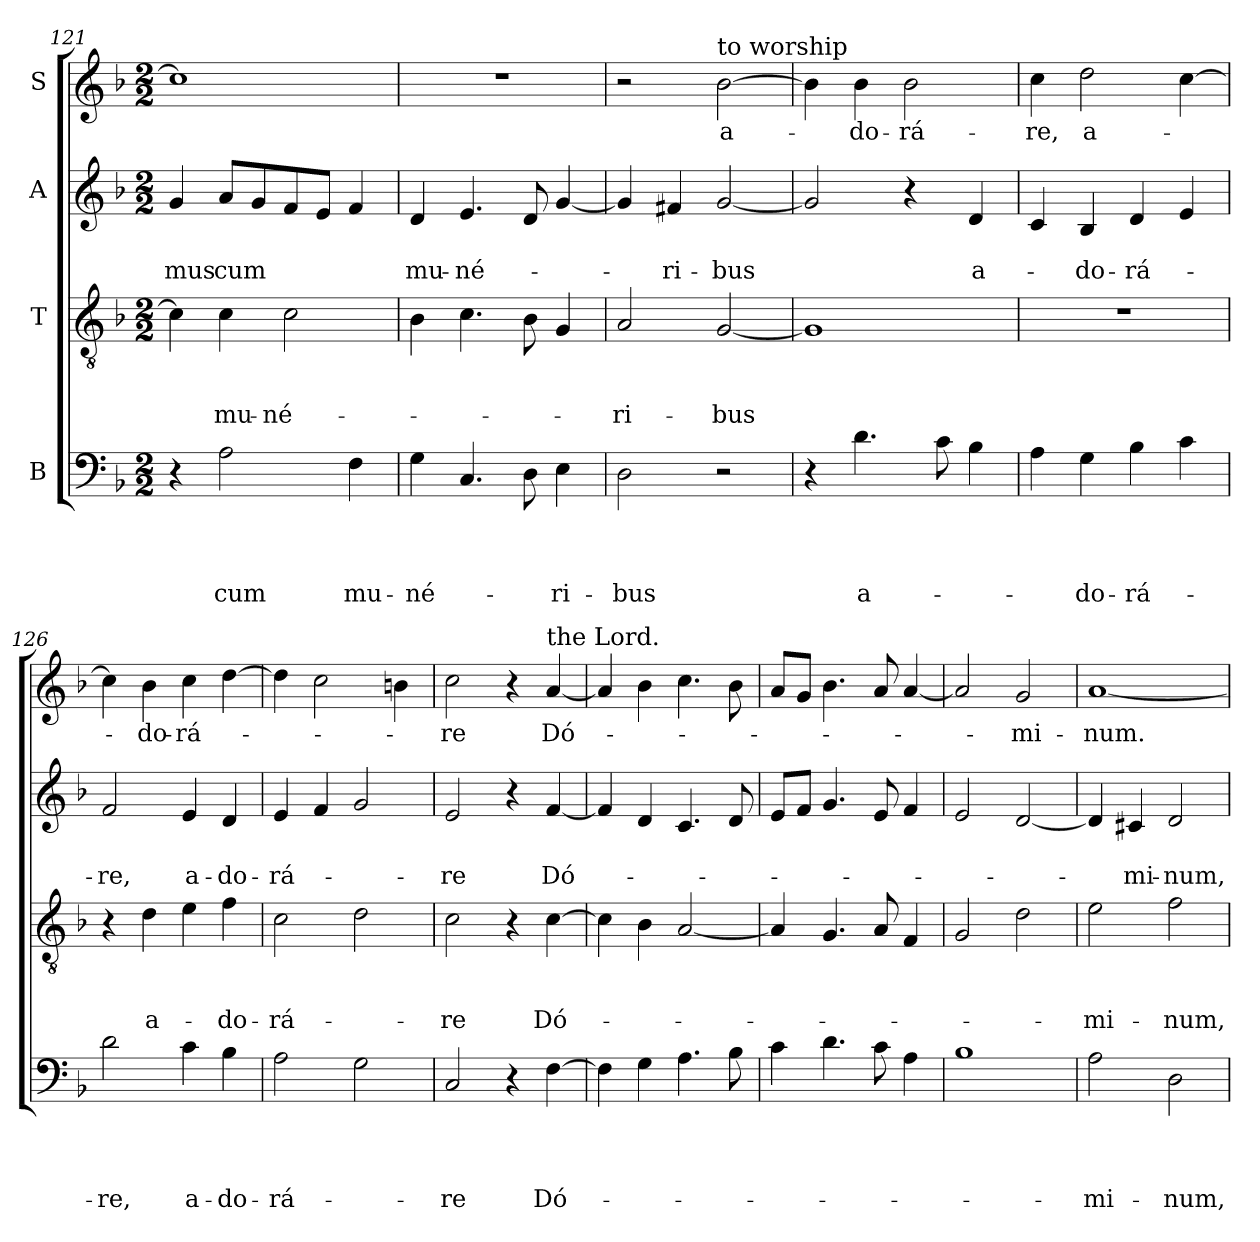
**kern	**text	**text	**text	**text	**kern	**text	**text	**text	**kern	**text	**text	**kern	**text
*part4	*part4	*part4	*part4	*part4	*part3	*part3	*part3	*part3	*part2	*part2	*part2	*part1	*part1
*staff4	*staff4	*staff4	*staff4	*staff4	*staff3	*staff3	*staff3	*staff3	*staff2	*staff2	*staff2	*staff1	*staff1
*I"B	*	*	*	*	*I"T	*	*	*	*I"A	*	*	*I"S	*
*clefF4	*	*	*	*	*clefGv2	*	*	*	*clefG2	*	*	*clefG2	*
*k[b-]	*	*	*	*	*k[b-]	*	*	*	*k[b-]	*	*	*k[b-]	*
*F:	*	*	*	*	*F:	*	*	*	*F:	*	*	*F:	*
*M2/2	*	*	*	*	*M2/2	*	*	*	*M2/2	*	*	*M2/2	*
=121	=121	=121	=121	=121	=121	=121	=121	=121	=121	=121	=121	=121	=121
!	!	!	!	!	!	!	!	!	!	!	!LO:LY:b	!	!
4r	.	.	.	.	4c\]	.	.	.	4g/	.	-mus	1cc]	.
!	!	!	!	!LO:LY:b	!	!	!	!LO:LY:b	!	!	!LO:LY:b	!	!
2A\	.	.	.	cum	4c\	.	.	mu-	8a/L	.	cum	.	.
.	.	.	.	.	.	.	.	.	8g/	.	.	.	.
!	!	!	!	!	!	!	!	!LO:LY:b	!	!	!	!	!
.	.	.	.	.	2c\	.	.	-né-	8f/	.	.	.	.
.	.	.	.	.	.	.	.	.	8e/J	.	.	.	.
!	!	!	!	!LO:LY:b	!	!	!	!	!	!	!	!	!
4F\	.	.	.	mu-	.	.	.	.	4f/	.	.	.	.
=122	=122	=122	=122	=122	=122	=122	=122	=122	=122	=122	=122	=122	=122
!	!	!	!	!LO:LY:b	!	!	!	!	!	!	!LO:LY:b	!	!
4G\	.	.	.	-né-	4B-\	.	.	.	4d/	.	mu-	1r	.
!	!	!	!	!	!	!	!	!	!	!	!LO:LY:b	!	!
4.C/	.	.	.	.	4.c\	.	.	.	4.e/	.	-né-	.	.
8D\	.	.	.	.	8B-\	.	.	.	8d/	.	.	.	.
!	!	!	!	!LO:LY:b	!	!	!	!	!	!	!	!	!
4E\	.	.	.	-ri-	4G/	.	.	.	[4g/	.	.	.	.
=123	=123	=123	=123	=123	=123	=123	=123	=123	=123	=123	=123	=123	=123
!	!	!	!	!LO:LY:b	!	!	!	!LO:LY:b	!	!	!	!	!
2D\	.	.	.	-bus	2A/	.	.	-ri-	4g/]	.	.	2r	.
!	!	!	!	!	!	!	!	!	!	!	!LO:LY:b	!	!
.	.	.	.	.	.	.	.	.	4f#i/	.	-ri-	.	.
!	!	!	!	!	!	!	!	!	!	!	!	!LO:TX:a:t=to worship	!
!	!	!	!	!	!	!	!	!LO:LY:b	!	!	!LO:LY:b	!	!LO:LY:b
2r	.	.	.	.	[2G/	.	.	-bus	[2g/	.	-bus	[2b-\	a-
!!LO:LB:g=z
=124	=124	=124	=124	=124	=124	=124	=124	=124	=124	=124	=124	=124	=124
4r	.	.	.	.	1G]	.	.	.	2g/]	.	.	4b-\]	.
!	!	!	!	!LO:LY:b	!	!	!	!	!	!	!	!	!LO:LY:b
4.d\	.	.	.	a-	.	.	.	.	.	.	.	4b-\	-do-
!	!	!	!	!	!	!	!	!	!	!	!	!	!LO:LY:b
.	.	.	.	.	.	.	.	.	4r	.	.	2b-\	-rá-
8c\	.	.	.	.	.	.	.	.	.	.	.	.	.
!	!	!	!	!	!	!	!	!	!	!	!LO:LY:b	!	!
4B-\	.	.	.	.	.	.	.	.	4d/	.	a-	.	.
=125	=125	=125	=125	=125	=125	=125	=125	=125	=125	=125	=125	=125	=125
!	!	!	!	!	!	!	!	!	!	!	!	!	!LO:LY:b
4A\	.	.	.	.	1r	.	.	.	4c/	.	.	4cc\	-re,
!	!	!	!	!LO:LY:b	!	!	!	!	!	!	!LO:LY:b	!	!LO:LY:b
4G\	.	.	.	-do-	.	.	.	.	4B-/	.	-do-	2dd\	a-
!	!	!	!	!LO:LY:b	!	!	!	!	!	!	!LO:LY:b	!	!
4B-\	.	.	.	-rá-	.	.	.	.	4d/	.	-rá-	.	.
4c\	.	.	.	.	.	.	.	.	4e/	.	.	[4cc\	.
=126	=126	=126	=126	=126	=126	=126	=126	=126	=126	=126	=126	=126	=126
!	!	!	!	!LO:LY:b	!	!	!	!	!	!	!LO:LY:b	!	!
2d\	.	.	.	-re,	4r	.	.	.	2f/	.	-re,	4cc\]	.
!	!	!	!	!	!	!	!	!LO:LY:b	!	!	!	!	!LO:LY:b
.	.	.	.	.	4d\	.	.	a-	.	.	.	4b-\	-do-
!	!	!	!	!LO:LY:b	!	!	!	!	!	!	!LO:LY:b	!	!LO:LY:b
4c\	.	.	.	a-	4e\	.	.	.	4e/	.	a-	4cc\	-rá-
!	!	!	!	!LO:LY:b	!	!	!	!LO:LY:b	!	!	!LO:LY:b	!	!
4B-\	.	.	.	-do-	4f\	.	.	-do-	4d/	.	-do-	[4dd\	.
=127	=127	=127	=127	=127	=127	=127	=127	=127	=127	=127	=127	=127	=127
!	!	!	!	!LO:LY:b	!	!	!	!LO:LY:b	!	!	!LO:LY:b	!	!
2A\	.	.	.	-rá-	2c\	.	.	-rá-	4e/	.	-rá-	4dd\]	.
.	.	.	.	.	.	.	.	.	4f/	.	.	2cc\	.
2G\	.	.	.	.	2d\	.	.	.	2g/	.	.	.	.
.	.	.	.	.	.	.	.	.	.	.	.	4bni\	.
=128	=128	=128	=128	=128	=128	=128	=128	=128	=128	=128	=128	=128	=128
!	!	!	!	!LO:LY:b	!	!	!	!LO:LY:b	!	!	!LO:LY:b	!	!LO:LY:b
2C/	.	.	.	-re	2c\	.	.	-re	2e/	.	-re	2cc\	-re
4r	.	.	.	.	4r	.	.	.	4r	.	.	4r	.
!	!	!	!	!	!	!	!	!	!	!	!	!LO:TX:a:t=the Lord.	!
!	!	!	!	!LO:LY:b	!	!	!	!LO:LY:b	!	!	!LO:LY:b	!	!LO:LY:b
[4F\	.	.	.	Dó-	[4c\	.	.	Dó-	[4f/	.	Dó-	[4a/	Dó-
=129	=129	=129	=129	=129	=129	=129	=129	=129	=129	=129	=129	=129	=129
4F\]	.	.	.	.	4c\]	.	.	.	4f/]	.	.	4a/]	.
4G\	.	.	.	.	4B-\	.	.	.	4d/	.	.	4b-\	.
4.A\	.	.	.	.	[2A/	.	.	.	4.c/	.	.	4.cc\	.
8B-\	.	.	.	.	.	.	.	.	8d/	.	.	8b-\	.
!!LO:PB:g=z
=130	=130	=130	=130	=130	=130	=130	=130	=130	=130	=130	=130	=130	=130
4c\	.	.	.	.	4A/]	.	.	.	8e/L	.	.	8a/L	.
.	.	.	.	.	.	.	.	.	8f/J	.	.	8g/J	.
4.d\	.	.	.	.	4.G/	.	.	.	4.g/	.	.	4.b-\	.
8c\	.	.	.	.	8A/	.	.	.	8e/	.	.	8a/	.
4A\	.	.	.	.	4F/	.	.	.	4f/	.	.	[4a/	.
=131	=131	=131	=131	=131	=131	=131	=131	=131	=131	=131	=131	=131	=131
1B-	.	.	.	.	2G/	.	.	.	2e/	.	.	2a/]	.
!	!	!	!	!	!	!	!	!	!	!	!	!	!LO:LY:b
.	.	.	.	.	2d\	.	.	.	[2d/	.	.	2g/	-mi-
=132	=132	=132	=132	=132	=132	=132	=132	=132	=132	=132	=132	=132	=132
!	!	!	!	!LO:LY:b	!	!	!	!LO:LY:b	!	!	!	!	!LO:LY:b
2A\	.	.	.	-mi-	2e\	.	.	-mi-	4d/]	.	.	[1a	-num.
!	!	!	!	!	!	!	!	!	!	!	!LO:LY:b	!	!
.	.	.	.	.	.	.	.	.	4c#i/	.	-mi-	.	.
!	!	!	!	!LO:LY:b	!	!	!	!LO:LY:b	!	!	!LO:LY:b	!	!
2D\	.	.	.	-num,	2f\	.	.	-num,	2d/	.	-num,	.	.
=	=	=	=	=	=	=	=	=	=	=	=	=	=
*-	*-	*-	*-	*-	*-	*-	*-	*-	*-	*-	*-	*-	*-
